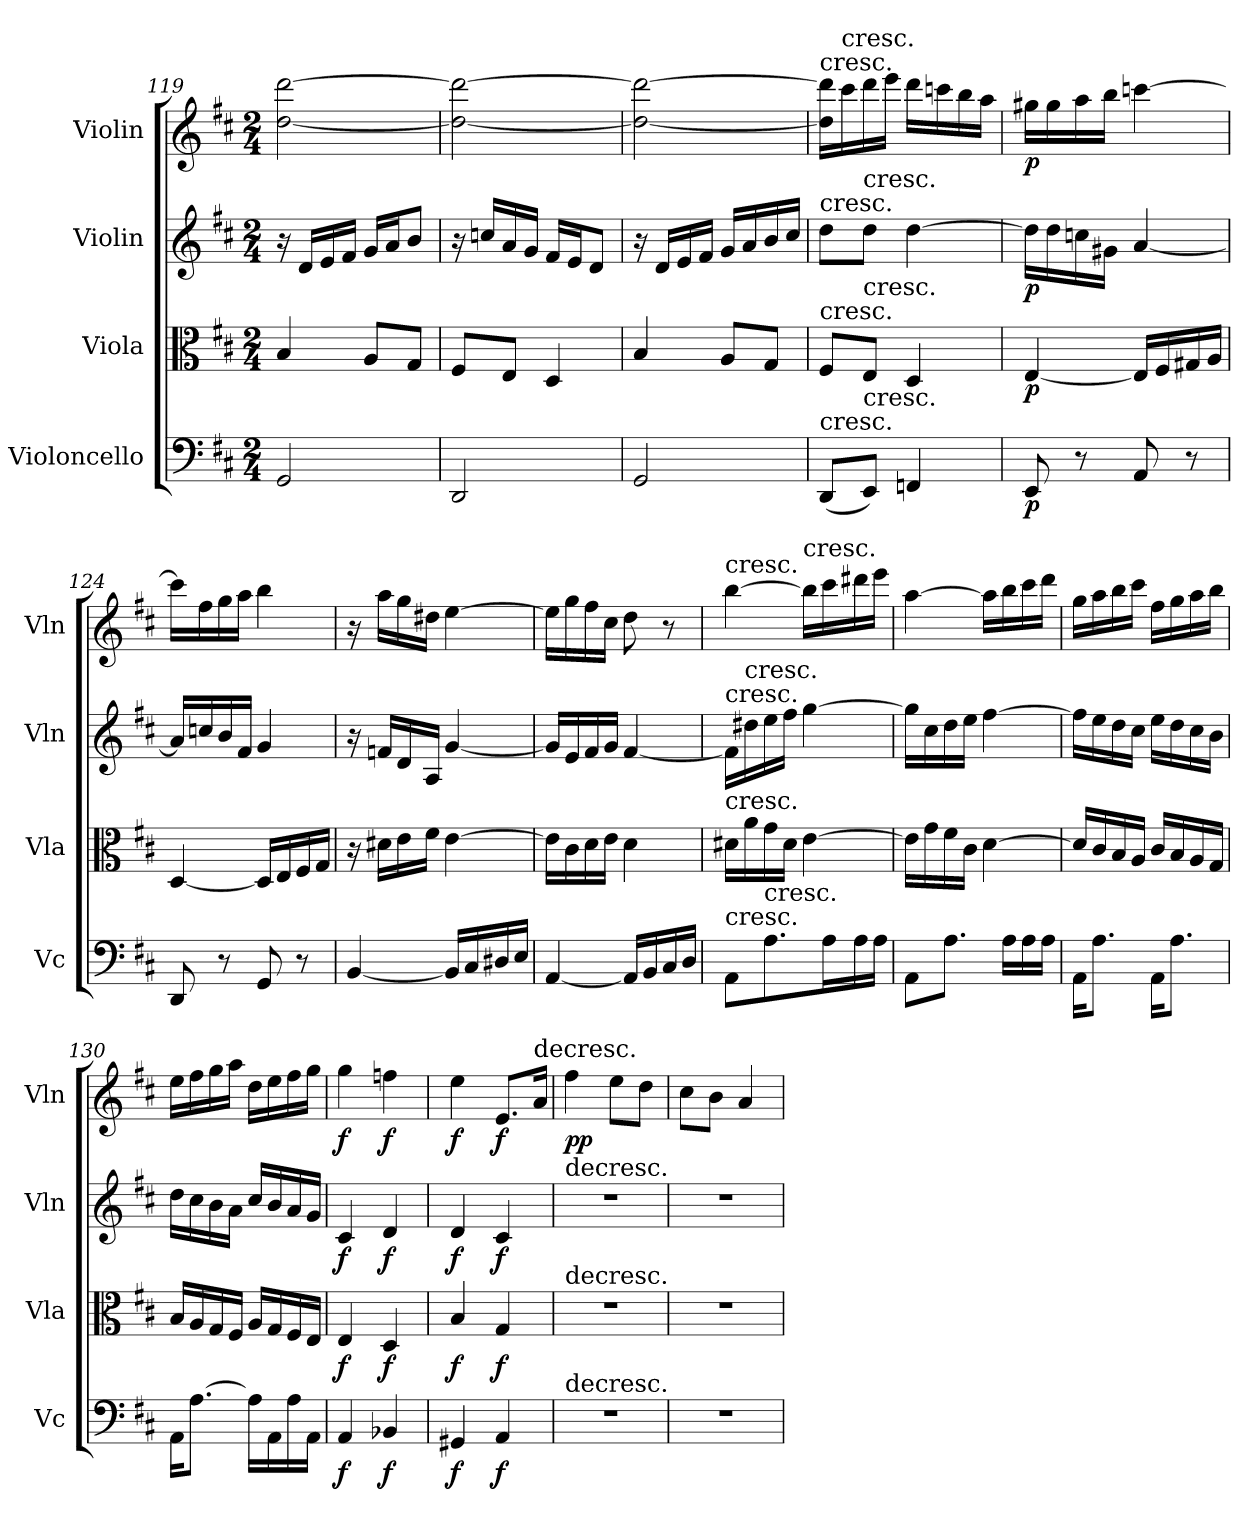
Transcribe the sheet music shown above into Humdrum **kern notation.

**kern	**dynam	**kern	**dynam	**kern	**dynam	**kern	**dynam
*part4	*part4	*part3	*part3	*part2	*part2	*part1	*part1
*staff4	*staff4	*staff3	*staff3	*staff2	*staff2	*staff1	*staff1
*I"Violoncello	*	*I"Viola	*	*I"Violin	*	*I"Violin	*
*I'Vc	*	*I'Vla	*	*I'Vln	*	*I'Vln	*
*clefF4	*	*clefC3	*	*clefG2	*	*clefG2	*
*k[f#c#]	*	*k[f#c#]	*	*k[f#c#]	*	*k[f#c#]	*
*D:	*	*D:	*	*D:	*	*D:	*
*M2/4	*	*M2/4	*	*M2/4	*	*M2/4	*
=119	=119	=119	=119	=119	=119	=119	=119
2GG/	.	4B/	.	16r	.	[2dd\ [2ddd\	.
.	.	.	.	16d/LL	.	.	.
.	.	.	.	16e/	.	.	.
.	.	.	.	16f#/JJ	.	.	.
.	.	8A/L	.	16g/LL	.	.	.
.	.	.	.	16a/J	.	.	.
.	.	8G/J	.	8b/J	.	.	.
=120	=120	=120	=120	=120	=120	=120	=120
2DD/	.	8F#/L	.	16r	.	2dd_\ 2ddd_\	.
.	.	.	.	16ccn/LL	.	.	.
.	.	8E/J	.	16a/	.	.	.
.	.	.	.	16g/JJ	.	.	.
.	.	4D/	.	16f#/LL	.	.	.
.	.	.	.	16e/J	.	.	.
.	.	.	.	8d/J	.	.	.
=121	=121	=121	=121	=121	=121	=121	=121
2GG/	.	4B/	.	16r	.	2dd_\ 2ddd_\	.
.	.	.	.	16d/LL	.	.	.
.	.	.	.	16e/	.	.	.
.	.	.	.	16f#/JJ	.	.	.
.	.	8A/L	.	16g/LL	.	.	.
.	.	.	.	16a/	.	.	.
.	.	8G/J	.	16b/	.	.	.
.	.	.	.	16cc#/JJ	.	.	.
=122	=122	=122	=122	=122	=122	=122	=122
!	!	!	!	!	!	!LO:TX:t=cresc.	!
!	!	!	!	!LO:TX:t=cresc.	!	!	!
!	!	!LO:TX:t=cresc.	!	!	!	!	!
!LO:TX:t=cresc.	!	!	!	!	!	!	!
(8DD/L	.	8F#/L	.	8dd\L	.	16dd]\ 16ddd]\LL	.
!	!	!	!	!	!	!LO:TX:t=cresc.	!
.	.	.	.	.	.	16ccc#\	.
!	!	!	!	!LO:TX:t=cresc.	!	!	!
!	!	!LO:TX:t=cresc.	!	!	!	!	!
!LO:TX:t=cresc.	!	!	!	!	!	!	!
8EE/J)	.	8E/J	.	8dd\J	.	16ddd\	.
.	.	.	.	.	.	16eee\JJ	.
4FFn/	.	4D/	.	[4dd\	.	16ddd\LL	.
.	.	.	.	.	.	16cccn\	.
.	.	.	.	.	.	16bb\	.
.	.	.	.	.	.	16aa\JJ	.
=123	=123	=123	=123	=123	=123	=123	=123
8EE/	p	[4E/	p	16dd\LL]	p	16gg#X\LL	p
.	.	.	.	16dd\	.	16gg#\	.
8r	.	.	.	16ccn\	.	16aa\	.
.	.	.	.	16g#X\JJ	.	16bb\JJ	.
8AA/	.	16E/LL]	.	[4a/	.	[4cccn\	.
.	.	16F#/	.	.	.	.	.
8r	.	16G#X/	.	.	.	.	.
.	.	16A/JJ	.	.	.	.	.
=124	=124	=124	=124	=124	=124	=124	=124
8DD/	.	[4D/	.	16a/LL]	.	16ccc\LL]	.
.	.	.	.	16ccn/	.	16ff#\	.
8r	.	.	.	16b/	.	16gg\	.
.	.	.	.	16f#/JJ	.	16aa\JJ	.
8GG/	.	16D/LL]	.	4g/	.	4bb\	.
.	.	16E/	.	.	.	.	.
8r	.	16F#/	.	.	.	.	.
.	.	16G/JJ	.	.	.	.	.
=125	=125	=125	=125	=125	=125	=125	=125
[4BB/	.	16r	.	16r	.	16r	.
.	.	16d#X\LL	.	16fn/LL	.	16aa\LL	.
.	.	16e\	.	16d/	.	16gg\	.
.	.	16f#\JJ	.	16A/JJ	.	16dd#X\JJ	.
16BB/LL]	.	[4e\	.	[4g/	.	[4ee\	.
16C#/	.	.	.	.	.	.	.
16D#X/	.	.	.	.	.	.	.
16E/JJ	.	.	.	.	.	.	.
=126	=126	=126	=126	=126	=126	=126	=126
[4AA/	.	16e\LL]	.	16g/LL]	.	16ee\LL]	.
.	.	16c#\	.	16e/	.	16gg\	.
.	.	16d\	.	16f#/	.	16ff#\	.
.	.	16e\JJ	.	16g/JJ	.	16cc#\JJ	.
16AA/LL]	.	4d\	.	[4f#/	.	8dd\	.
16BB/	.	.	.	.	.	.	.
16C#/	.	.	.	.	.	8r	.
16D/JJ	.	.	.	.	.	.	.
=127	=127	=127	=127	=127	=127	=127	=127
!	!	!	!	!	!	!LO:TX:t=cresc.	!
!	!	!	!	!LO:TX:t=cresc.	!	!	!
!	!	!LO:TX:t=cresc.	!	!	!	!	!
!LO:TX:t=cresc.	!	!	!	!	!	!	!
8AA\L	.	16d#X\LL	.	16f#\LL]	.	[4bb\	.
!	!	!	!	!LO:TX:t=cresc.	!	!	!
.	.	16a\	.	16dd#X\	.	.	.
!LO:TX:t=cresc.	!	!	!	!	!	!	!
8.A\	.	16g\	.	16ee\	.	.	.
.	.	16d#\JJ	.	16ff#\JJ	.	.	.
!	!	!	!	!	!	!LO:TX:t=cresc.	!
.	.	[4e\	.	[4gg\	.	16bb\LL]	.
16A\L	.	.	.	.	.	16ccc#\	.
16A\	.	.	.	.	.	16ddd#X\	.
16A\JJ	.	.	.	.	.	16eee\JJ	.
=128	=128	=128	=128	=128	=128	=128	=128
8AA\L	.	16e\LL]	.	16gg\LL]	.	[4aa\	.
.	.	16g\	.	16cc#\	.	.	.
8.A\J	.	16f#\	.	16dd\	.	.	.
.	.	16c#\JJ	.	16ee\JJ	.	.	.
.	.	[4d\	.	[4ff#\	.	16aa\LL]	.
16A\LL	.	.	.	.	.	16bb\	.
16A\	.	.	.	.	.	16ccc#\	.
16A\JJ	.	.	.	.	.	16ddd\JJ	.
=129	=129	=129	=129	=129	=129	=129	=129
16AA\KL	.	16d/LL]	.	16ff#\LL]	.	16gg\LL	.
8.A\J	.	16c#/	.	16ee\	.	16aa\	.
.	.	16B/	.	16dd\	.	16bb\	.
.	.	16A/JJ	.	16cc#\JJ	.	16ccc#\JJ	.
16AA\KL	.	16c#/LL	.	16ee\LL	.	16ff#\LL	.
8.A\J	.	16B/	.	16dd\	.	16gg\	.
.	.	16A/	.	16cc#\	.	16aa\	.
.	.	16G/JJ	.	16b\JJ	.	16bb\JJ	.
=130	=130	=130	=130	=130	=130	=130	=130
16AA\KL	.	16B/LL	.	16dd\LL	.	16ee\LL	.
[8.A\J	.	16A/	.	16cc#\	.	16ff#\	.
.	.	16G/	.	16b\	.	16gg\	.
.	.	16F#/JJ	.	16a\JJ	.	16aa\JJ	.
16A\LL]	.	16A/LL	.	16cc#/LL	.	16dd\LL	.
16AA\	.	16G/	.	16b/	.	16ee\	.
16A\	.	16F#/	.	16a/	.	16ff#\	.
16AA\JJ	.	16E/JJ	.	16g/JJ	.	16gg\JJ	.
=131	=131	=131	=131	=131	=131	=131	=131
4AA/	f	4E/	f	4c#/	f	4gg\	f
4BB-X/	f	4D/	f	4d/	f	4ffn\	f
=132	=132	=132	=132	=132	=132	=132	=132
4GG#X/	f	4B/	f	4d/	f	4ee\	f
4AA/	f	4G/	f	4c#/	f	8.e/L	f
!	!	!	!	!	!	!LO:TX:t=decresc.	!
.	.	.	.	.	.	16a/Jk	.
=133	=133	=133	=133	=133	=133	=133	=133
*	*	*	*	*	*	*MM48	*
!	!	!	!	!LO:TX:t=decresc.	!	!	!
!	!	!LO:TX:t=decresc.	!	!	!	!	!
!LO:TX:t=decresc.	!	!	!	!	!	!	!
2r	.	2r	.	2r	.	4ff#\	pp
.	.	.	.	.	.	8ee\L	.
.	.	.	.	.	.	8dd\J	.
=134	=134	=134	=134	=134	=134	=134	=134
2r	.	2r	.	2r	.	8cc#\L	.
.	.	.	.	.	.	8b\J	.
.	.	.	.	.	.	4a/	.
=	=	=	=	=	=	=	=
*-	*-	*-	*-	*-	*-	*-	*-
